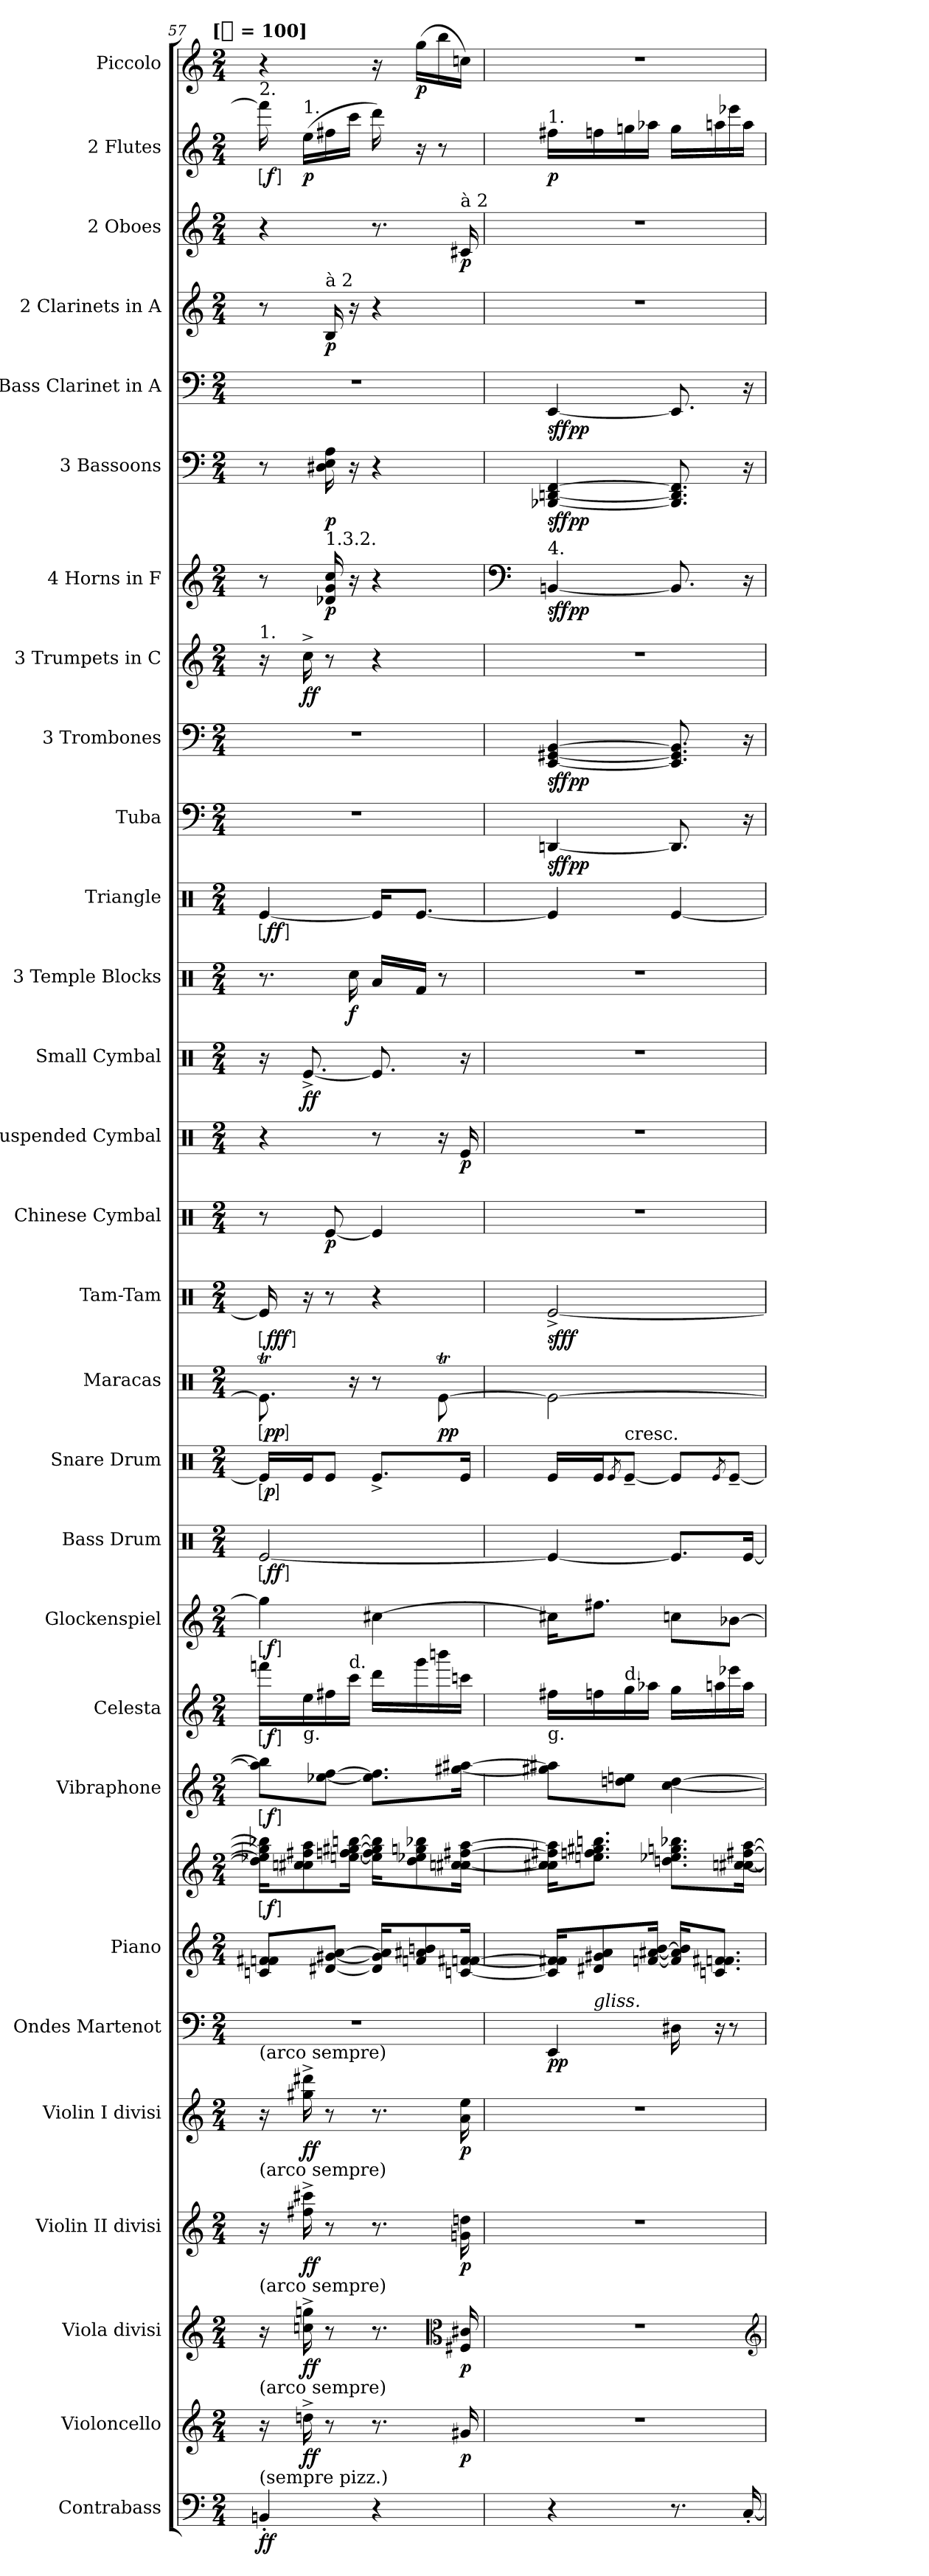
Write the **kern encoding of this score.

**kern	**dynam	**kern	**dynam	**kern	**dynam	**kern	**dynam	**kern	**dynam	**kern	**dynam	**kern	**kern	**dynam	**kern	**dynam	**kern	**dynam	**kern	**dynam	**kern	**dynam	**kern	**dynam	**kern	**dynam	**kern	**dynam	**kern	**dynam	**kern	**dynam	**kern	**dynam	**kern	**dynam	**kern	**dynam	**kern	**dynam	**kern	**dynam	**kern	**dynam	**kern	**dynam	**kern	**dynam	**kern	**dynam	**kern	**dynam	**kern	**dynam	**kern	**dynam	**kern	**dynam
*part29	*part29	*part28	*part28	*part27	*part27	*part26	*part26	*part25	*part25	*part24	*part24	*part23	*part23	*part23	*part22	*part22	*part21	*part21	*part20	*part20	*part19	*part19	*part18	*part18	*part17	*part17	*part16	*part16	*part15	*part15	*part14	*part14	*part13	*part13	*part12	*part12	*part11	*part11	*part10	*part10	*part9	*part9	*part8	*part8	*part7	*part7	*part6	*part6	*part5	*part5	*part4	*part4	*part3	*part3	*part2	*part2	*part1	*part1
*staff30	*staff30	*staff29	*staff29	*staff28	*staff28	*staff27	*staff27	*staff26	*staff26	*staff25	*staff25	*staff24	*staff23	*staff23/24	*staff22	*staff22	*staff21	*staff21	*staff20	*staff20	*staff19	*staff19	*staff18	*staff18	*staff17	*staff17	*staff16	*staff16	*staff15	*staff15	*staff14	*staff14	*staff13	*staff13	*staff12	*staff12	*staff11	*staff11	*staff10	*staff10	*staff9	*staff9	*staff8	*staff8	*staff7	*staff7	*staff6	*staff6	*staff5	*staff5	*staff4	*staff4	*staff3	*staff3	*staff2	*staff2	*staff1	*staff1
*I"Contrabass	*	*I"Violoncello	*	*I"Viola divisi	*	*I"Violin II divisi	*	*I"Violin I divisi	*	*I"Ondes Martenot	*	*I"Piano	*	*	*I"Vibraphone	*	*I"Celesta	*	*I"Glockenspiel	*	*I"Bass Drum	*	*I"Snare Drum	*	*I"Maracas	*	*I"Tam-Tam	*	*I"Chinese Cymbal	*	*I"Suspended Cymbal	*	*I"Small Cymbal	*	*I"3 Temple Blocks	*	*I"Triangle	*	*I"Tuba	*	*I"3 Trombones	*	*I"3 Trumpets in C	*	*I"4 Horns in F	*	*I"3 Bassoons	*	*I"Bass Clarinet in A	*	*I"2 Clarinets in A	*	*I"2 Oboes	*	*I"2 Flutes	*	*I"Piccolo	*
*I'cb	*	*I'vc	*	*I'vla div	*	*I'vn div	*	*I'vn div	*	*I'ond	*	*	*	*	*I'vib	*	*I'cel	*	*I'glock	*	*I'b-dr	*	*I'dr	*	*I'marac	*	*I'tam-tam	*	*I'cymb	*	*I'cymb	*	*I'cymb	*	*I'block	*	*I'tri	*	*I'tb	*	*I'tn	*	*I'tp	*	*	*	*I'bn	*	*I'b-cl	*	*I'cl	*	*I'ob	*	*I'fl	*	*I'picc	*
*clefF4	*	*clefG2	*	*clefG2	*	*clefG2	*	*clefG2	*	*clefF4	*	*clefG2	*clefG2	*	*clefG2	*	*clefG2	*	*clefG2	*	*clefX	*	*clefX	*	*clefX	*	*clefX	*	*clefX	*	*clefX	*	*clefX	*	*clefX	*	*clefX	*	*clefF4	*	*clefF4	*	*clefG2	*	*clefG2	*	*clefF4	*	*clefF4	*	*clefG2	*	*clefG2	*	*clefG2	*	*clefG2	*
*ITrd7c12	*	*	*	*	*	*	*	*	*	*	*	*	*	*	*	*	*ITrd-7c-12	*	*ITrd-14c-24	*	*	*	*	*	*	*	*	*	*	*	*	*	*	*	*	*	*	*	*	*	*	*	*	*	*ITrd4c7	*	*	*	*ITrd2c3	*	*ITrd2c3	*	*	*	*	*	*ITrd-7c-12	*
*k[]	*	*k[]	*	*k[]	*	*k[]	*	*k[]	*	*k[]	*	*k[]	*k[]	*	*k[]	*	*k[]	*	*k[]	*	*k[]	*	*k[]	*	*k[]	*	*k[]	*	*k[]	*	*k[]	*	*k[]	*	*k[]	*	*k[]	*	*k[]	*	*k[]	*	*k[]	*	*k[b-]	*	*k[]	*	*k[f#c#g#]	*	*k[f#c#g#]	*	*k[]	*	*k[]	*	*k[]	*
!!LO:TX:omd:t=[[quarter] = 100]
*M2/4	*	*M2/4	*	*M2/4	*	*M2/4	*	*M2/4	*	*M2/4	*	*M2/4	*M2/4	*	*M2/4	*	*M2/4	*	*M2/4	*	*M2/4	*	*M2/4	*	*M2/4	*	*M2/4	*	*M2/4	*	*M2/4	*	*M2/4	*	*M2/4	*	*M2/4	*	*M2/4	*	*M2/4	*	*M2/4	*	*M2/4	*	*M2/4	*	*M2/4	*	*M2/4	*	*M2/4	*	*M2/4	*	*M2/4	*
*MM100	*	*MM100	*	*MM100	*	*MM100	*	*MM100	*	*MM100	*	*MM100	*MM100	*	*MM100	*	*MM100	*	*MM100	*	*MM100	*	*MM100	*	*MM100	*	*MM100	*	*MM100	*	*MM100	*	*MM100	*	*MM100	*	*MM100	*	*MM100	*	*MM100	*	*MM100	*	*MM100	*	*MM100	*	*MM100	*	*MM100	*	*MM100	*	*MM100	*	*MM100	*
=57	=57	=57	=57	=57	=57	=57	=57	=57	=57	=57	=57	=57	=57	=57	=57	=57	=57	=57	=57	=57	=57	=57	=57	=57	=57	=57	=57	=57	=57	=57	=57	=57	=57	=57	=57	=57	=57	=57	=57	=57	=57	=57	=57	=57	=57	=57	=57	=57	=57	=57	=57	=57	=57	=57	=57	=57	=57	=57
!	!	!	!	!	!	!	!	!	!	!	!	!	!	!	!	!	!	!	!	!	!	!	!	!	!	!	!	!	!	!	!	!	!	!	!	!	!	!	!	!	!	!	!	!	!	!	!	!	!	!	!	!	!	!	!LO:TX:a:t=2.	!	!	!
!	!	!	!	!	!	!	!	!	!	!	!	!	!	!	!	!	!	!	!	!	!	!	!	!	!	!	!	!	!	!	!	!	!	!	!	!	!	!	!	!	!	!	!LO:TX:a:t=1.	!	!	!	!	!	!	!	!	!	!	!	!	!	!	!
!	!	!	!	!	!	!	!	!LO:TX:a:t=(arco sempre)	!	!	!	!	!	!	!	!	!	!	!	!	!	!	!	!	!	!	!	!	!	!	!	!	!	!	!	!	!	!	!	!	!	!	!	!	!	!	!	!	!	!	!	!	!	!	!	!	!	!
!	!	!	!	!	!	!LO:TX:a:t=(arco sempre)	!	!	!	!	!	!	!	!	!	!	!	!	!	!	!	!	!	!	!	!	!	!	!	!	!	!	!	!	!	!	!	!	!	!	!	!	!	!	!	!	!	!	!	!	!	!	!	!	!	!	!	!
!	!	!	!	!LO:TX:a:t=(arco sempre)	!	!	!	!	!	!	!	!	!	!	!	!	!	!	!	!	!	!	!	!	!	!	!	!	!	!	!	!	!	!	!	!	!	!	!	!	!	!	!	!	!	!	!	!	!	!	!	!	!	!	!	!	!	!
!	!	!LO:TX:a:t=(arco sempre)	!	!	!	!	!	!	!	!	!	!	!	!	!	!	!	!	!	!	!	!	!	!	!	!	!	!	!	!	!	!	!	!	!	!	!	!	!	!	!	!	!	!	!	!	!	!	!	!	!	!	!	!	!	!	!	!
!LO:TX:a:t=(sempre pizz.)	!	!	!	!	!	!	!	!	!	!	!	!	!	!	!	!	!	!	!	!	!	!	!	!	!	!	!	!	!	!	!	!	!	!	!	!	!	!	!	!	!	!	!	!	!	!	!	!	!	!	!	!	!	!	!	!	!	!
!	!	!	!	!	!	!	!	!	!	!	!	!	!	!LO:DY:ed=brack	!	!LO:DY:ed=brack	!	!LO:DY:ed=brack	!	!LO:DY:ed=brack	!	!LO:DY:ed=brack	!	!LO:DY:ed=brack	!	!LO:DY:ed=brack	!	!LO:DY:ed=brack	!	!	!	!	!	!	!	!	!	!LO:DY:ed=brack	!	!	!	!	!	!	!	!	!	!	!	!	!	!	!	!	!	!LO:DY:ed=brack	!	!
4BBBn'	ff	16r	.	16r	.	16r	.	16r	.	2r	.	8cn 8fn 8f#XL	16dd] 16ee-X] 16gg] 16bb-X]KL	f	8aa] 8bb]L	f	16ffffnLL	f	4gggg]	f	[2Re/	ff	16Re/LL]	p	8.Ret\]	pp	16Re/]	fff	8r	.	4r	.	16r	.	8.r	.	[4Re/	ff	2r	.	2r	.	16r	.	8r	.	8r	.	2r	.	8r	.	4r	.	16fffn]	f	4r	.
!	!	!	!	!	!	!	!	!	!	!	!	!	!	!	!	!	!	!	!	!	!	!	!	!	!	!	!	!	!	!	!	!	!	!	!	!	!	!	!	!	!	!	!	!	!	!	!	!	!	!	!	!	!	!	!LO:TX:a:t=1.	!	!	!
!	!	!	!	!	!	!	!	!	!	!	!	!	!	!	!	!	!LO:TX:b:t=g.	!	!	!	!	!	!	!	!	!	!	!	!	!	!	!	!	!	!	!	!	!	!	!	!	!	!	!	!	!	!	!	!	!	!	!	!	!	!	!	!	!
.	.	16ddn^	ff	16ccn^ 16ggn^	ff	16ff#X^ 16ccc#X^	ff	16gg#X^ 16ddd#X^	ff	.	.	.	8ccn 8cc#X 8ff#X 8aa	.	.	.	16eee	.	.	.	.	.	16Re/J	.	.	.	16r	.	.	.	.	.	[8.Re^/	ff	.	.	.	.	.	.	.	.	16cc^	ff	.	.	.	.	.	.	.	.	.	.	(16eeLL	p	.	.
!	!	!	!	!	!	!	!	!	!	!	!	!	!	!	!	!	!	!	!	!	!	!	!	!	!	!	!	!	!	!	!	!	!	!	!	!	!	!	!	!	!	!	!	!	!	!	!	!	!	!	!LO:TX:a:t=à 2	!	!	!	!	!	!	!
!	!	!	!	!	!	!	!	!	!	!	!	!	!	!	!	!	!	!	!	!	!	!	!	!	!	!	!	!	!	!	!	!	!	!	!	!	!	!	!	!	!	!	!	!	!LO:TX:a:t=1.3.2.	!	!	!	!	!	!	!	!	!	!	!	!	!
.	.	8r	.	8r	.	8r	.	8r	.	.	.	[8d#X [8g#X [8aJ	.	.	[8ee-X [8ffJ	.	16fff#X	.	.	.	.	.	8Re/J	.	.	.	8r	.	[8Re/	p	.	.	.	.	.	.	.	.	.	.	.	.	8r	.	16G-X 16c 16f	p	16D#X 16E 16A	p	.	.	16G#	p	.	.	16ff#X	.	.	.
!	!	!	!	!	!	!	!	!	!	!	!	!	!	!	!	!	!LO:TX:a:t=d.	!	!	!	!	!	!	!	!	!	!	!	!	!	!	!	!	!	!	!	!	!	!	!	!	!	!	!	!	!	!	!	!	!	!	!	!	!	!	!	!	!
.	.	.	.	.	.	.	.	.	.	.	.	.	[16een [16ffn [16gg#X [16bbnJk	.	.	.	16ccccJJ	.	.	.	.	.	.	.	16r	.	.	.	.	.	.	.	.	.	16Rcc\	f	.	.	.	.	.	.	.	.	16r	.	16r	.	.	.	16r	.	.	.	16cccJJ	.	.	.
4r	.	8.r	.	8.r	.	8.r	.	8.r	.	.	.	16d#] 16g#] 16a]KL	16ee] 16ff] 16gg#] 16bb]KL	.	8.ee-] 8.ff]L	.	16ddddLL	.	[4cccc#X	.	.	.	8.Re^/L	.	8r	.	4r	.	4Re/]	.	8r	.	8.Re/]	.	16Ra/LL	.	16Re/KL]	.	.	.	.	.	4r	.	4r	.	4r	.	.	.	4r	.	8.r	.	16ddd)	.	16r	.
.	.	.	.	.	.	.	.	.	.	.	.	8fn 8a#X 8bn	8dd 8ee-X 8ggn 8bb-X	.	.	.	16gggg	.	.	.	.	.	.	.	.	.	.	.	.	.	.	.	.	.	16Rf/JJ	.	[8.Re/J	.	.	.	.	.	.	.	.	.	.	.	.	.	.	.	.	.	16r	.	(16gggLL	p
.	.	.	.	.	.	.	.	.	.	.	.	.	.	.	.	.	16bbbbn	.	.	.	.	.	.	.	[8Ret\	pp	.	.	.	.	16r	.	.	.	8r	.	.	.	.	.	.	.	.	.	.	.	.	.	.	.	.	.	.	.	8r	.	16bbb	.
*	*	*	*	*clefC3	*	*	*	*	*	*	*	*	*	*	*	*	*	*	*	*	*	*	*	*	*	*	*	*	*	*	*	*	*	*	*	*	*	*	*	*	*	*	*	*	*	*	*	*	*	*	*	*	*	*	*	*	*	*
!	!	!	!	!	!	!	!	!	!	!	!	!	!	!	!	!	!	!	!	!	!	!	!	!	!	!	!	!	!	!	!	!	!	!	!	!	!	!	!	!	!	!	!	!	!	!	!	!	!	!	!	!	!LO:TX:a:t=à 2	!	!	!	!	!
.	.	16g#X	p	16F#X 16c#X	p	16gn 16ddn	p	16a 16ee	p	.	.	[16cn [16fn [16f#XJk	[16ccn [16cc#X [16ff#X [16aaJk	.	[16gg#X [16aa#XJk	.	16ccccnJJ	.	.	.	.	.	16Re/Jk	.	.	.	.	.	.	.	16Re/	p	16r	.	.	.	.	.	.	.	.	.	.	.	.	.	.	.	.	.	.	.	16c#X	p	.	.	16cccnJJ)	.
=58	=58	=58	=58	=58	=58	=58	=58	=58	=58	=58	=58	=58	=58	=58	=58	=58	=58	=58	=58	=58	=58	=58	=58	=58	=58	=58	=58	=58	=58	=58	=58	=58	=58	=58	=58	=58	=58	=58	=58	=58	=58	=58	=58	=58	=58	=58	=58	=58	=58	=58	=58	=58	=58	=58	=58	=58	=58	=58
*	*	*	*	*	*	*	*	*	*	*	*	*	*	*	*	*	*	*	*	*	*	*	*	*	*	*	*	*	*	*	*	*	*	*	*	*	*	*	*	*	*	*	*	*	*clefF4	*	*	*	*	*	*	*	*	*	*	*	*	*
!	!	!	!	!	!	!	!	!	!	!	!	!	!	!	!	!	!	!	!	!	!	!	!	!	!	!	!	!	!	!	!	!	!	!	!	!	!	!	!	!	!	!	!	!	!	!	!	!	!	!	!	!	!	!	!LO:TX:a:t=1.	!	!	!
!	!	!	!	!	!	!	!	!	!	!	!	!	!	!	!	!	!	!	!	!	!	!	!	!	!	!	!	!	!	!	!	!	!	!	!	!	!	!	!	!	!	!	!	!	!LO:TX:a:t=4.	!	!	!	!	!	!	!	!	!	!	!	!	!
!	!	!	!	!	!	!	!	!	!	!	!	!	!	!	!	!	!LO:TX:b:t=g.	!	!	!	!	!	!	!	!	!	!	!	!	!	!	!	!	!	!	!	!	!	!	!	!	!	!	!	!	!	!	!	!	!	!	!	!	!	!	!	!	!
*	*	*	*	*	*	*	*	*	*	*^	*	*	*	*	*	*	*	*	*	*	*	*	*	*	*	*	*	*	*	*	*	*	*	*	*	*	*	*	*	*	*	*	*	*	*	*	*	*	*	*	*	*	*	*	*	*	*	*
4r	.	2r	.	2r	.	2r	.	2r	.	4EE	16ryy	pp	16c] 16fn] 16f#X]KL	16ccn] 16cc#X] 16ff#X] 16aa]KL	.	8gg#X] 8aa#X]L	.	16fff#XLL	.	16cccc#XKL]	.	4Re/_	.	16Re/LL	.	2Re\_	.	[2Re^/	sfff	2r	.	2r	.	2r	.	2r	.	4Re/]	.	[4DDn	sffpp	[4EE [4GG#X [4BB	sffpp	2r	.	[4EEn	sffpp	[4BBB-X [4DDn [4FF	sffpp	[4CC#	sffpp	2r	.	2r	.	16ff#XLL	p	2r	.
!	!	!	!	!	!	!	!	!	!	!	!LO:TX:a:i:t=gliss.	!	!	!	!	!	!	!	!	!	!	!	!	!	!	!	!	!	!	!	!	!	!	!	!	!	!	!	!	!	!	!	!	!	!	!	!	!	!	!	!	!	!	!	!	!	!	!	!
.	.	.	.	.	.	.	.	.	.	.	4..ryy	.	8d#X 8g#X 8a	8.een 8.ffn 8.gg#X 8.bbnJ	.	.	.	16fffn	.	8.ffff#XJ	.	.	.	16Re/J	.	.	.	.	.	.	.	.	.	.	.	.	.	.	.	.	.	.	.	.	.	.	.	.	.	.	.	.	.	.	.	16ffn	.	.	.
.	.	.	.	.	.	.	.	.	.	.	.	.	.	.	.	.	.	.	.	.	.	.	.	8qRe/	.	.	.	.	.	.	.	.	.	.	.	.	.	.	.	.	.	.	.	.	.	.	.	.	.	.	.	.	.	.	.	.	.	.	.
!	!	!	!	!	!	!	!	!	!	!	!	!	!	!	!	!	!	!	!	!	!	!	!	!LO:TX:t=cresc.	!	!	!	!	!	!	!	!	!	!	!	!	!	!	!	!	!	!	!	!	!	!	!	!	!	!	!	!	!	!	!	!	!	!	!
!	!	!	!	!	!	!	!	!	!	!	!	!	!	!	!	!	!	!LO:TX:a:t=d.	!	!	!	!	!	!	!	!	!	!	!	!	!	!	!	!	!	!	!	!	!	!	!	!	!	!	!	!	!	!	!	!	!	!	!	!	!	!	!	!	!
.	.	.	.	.	.	.	.	.	.	.	.	.	.	.	.	8ddn 8eenJ	.	16ggg	.	.	.	.	.	[8Re~/J	.	.	.	.	.	.	.	.	.	.	.	.	.	.	.	.	.	.	.	.	.	.	.	.	.	.	.	.	.	.	.	16ggn	.	.	.
.	.	.	.	.	.	.	.	.	.	.	.	.	[16fn [16a#X [16bJk	.	.	.	.	16aaa-XJJ	.	.	.	.	.	.	.	.	.	.	.	.	.	.	.	.	.	.	.	.	.	.	.	.	.	.	.	.	.	.	.	.	.	.	.	.	.	16aa-XJJ	.	.	.
8.r	.	.	.	.	.	.	.	.	.	16D#X	.	.	16f] 16a#] 16b]KL	8.ddn 8.ee-X 8.ggn 8.bb-XL	.	[4cc [4dd	.	16gggLL	.	8ccccnL	.	8.Re/L]	.	8Re/L]	.	.	.	.	.	.	.	.	.	.	.	.	.	[4Re/	.	8.DD]	.	8.EE] 8.GG#] 8.BB]	.	.	.	8.EE]	.	8.BBB-] 8.DD] 8.FF]	.	8.CC#]	.	.	.	.	.	16ggLL	.	.	.
.	.	.	.	.	.	.	.	.	.	16r	.	.	8.cn 8.fn 8.f#XJ	.	.	.	.	16aaan	.	.	.	.	.	.	.	.	.	.	.	.	.	.	.	.	.	.	.	.	.	.	.	.	.	.	.	.	.	.	.	.	.	.	.	.	.	16aan	.	.	.
.	.	.	.	.	.	.	.	.	.	.	.	.	.	.	.	.	.	.	.	.	.	.	.	8qRe/	.	.	.	.	.	.	.	.	.	.	.	.	.	.	.	.	.	.	.	.	.	.	.	.	.	.	.	.	.	.	.	.	.	.	.
.	.	.	.	.	.	.	.	.	.	8r	.	.	.	.	.	.	.	16eeee-X	.	[8bbb-XJ	.	.	.	[8Re~/J	.	.	.	.	.	.	.	.	.	.	.	.	.	.	.	.	.	.	.	.	.	.	.	.	.	.	.	.	.	.	.	16eee-X	.	.	.
[16CC'	.	.	.	.	.	.	.	.	.	.	.	.	.	[16ccn [16cc#X [16ff#X [16aaJk	.	.	.	16aaaJJ	.	.	.	[16Re/Jk	.	.	.	.	.	.	.	.	.	.	.	.	.	.	.	.	.	16r	.	16r	.	.	.	16r	.	16r	.	16r	.	.	.	.	.	16aaJJ	.	.	.
*	*	*	*	*clefG2	*	*	*	*	*	*	*	*	*	*	*	*	*	*	*	*	*	*	*	*	*	*	*	*	*	*	*	*	*	*	*	*	*	*	*	*	*	*	*	*	*	*	*	*	*	*	*	*	*	*	*	*	*	*	*
*	*	*	*	*	*	*	*	*	*	*v	*v	*	*	*	*	*	*	*	*	*	*	*	*	*	*	*	*	*	*	*	*	*	*	*	*	*	*	*	*	*	*	*	*	*	*	*	*	*	*	*	*	*	*	*	*	*	*	*	*
=	=	=	=	=	=	=	=	=	=	=	=	=	=	=	=	=	=	=	=	=	=	=	=	=	=	=	=	=	=	=	=	=	=	=	=	=	=	=	=	=	=	=	=	=	=	=	=	=	=	=	=	=	=	=	=	=	=	=
*-	*-	*-	*-	*-	*-	*-	*-	*-	*-	*-	*-	*-	*-	*-	*-	*-	*-	*-	*-	*-	*-	*-	*-	*-	*-	*-	*-	*-	*-	*-	*-	*-	*-	*-	*-	*-	*-	*-	*-	*-	*-	*-	*-	*-	*-	*-	*-	*-	*-	*-	*-	*-	*-	*-	*-	*-	*-	*-
